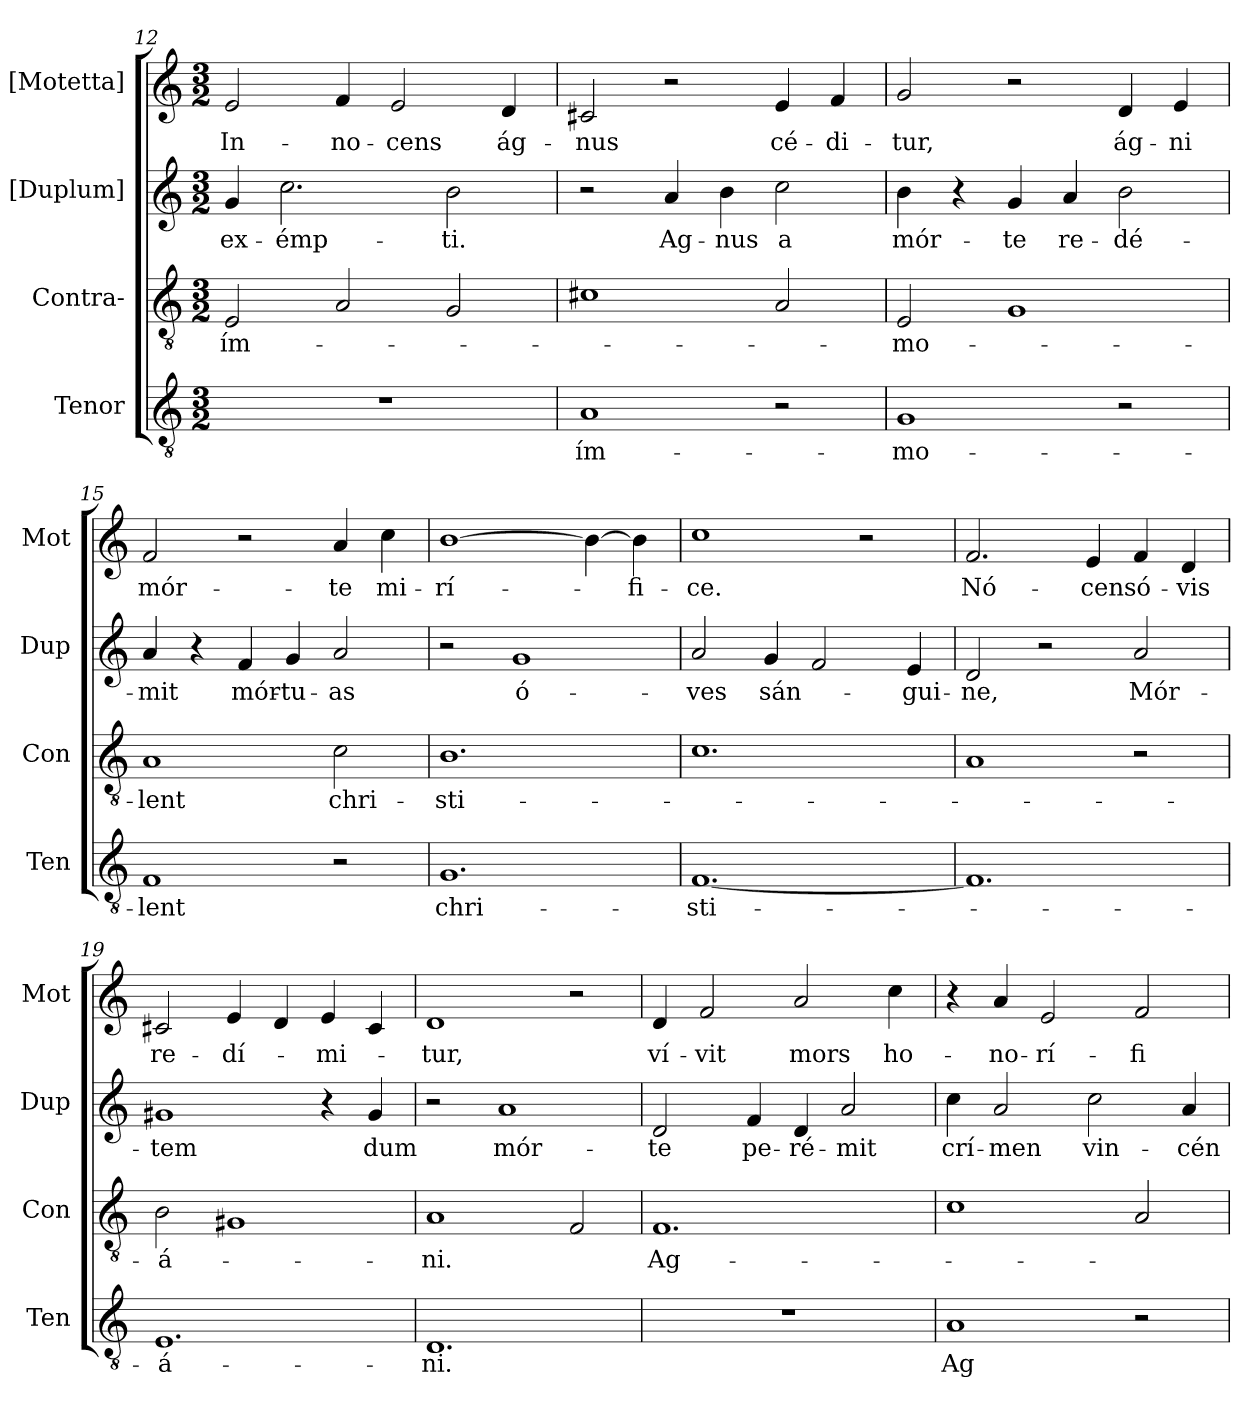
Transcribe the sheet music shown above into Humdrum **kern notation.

**kern	**text	**kern	**text	**kern	**text	**kern	**text
*part4	*part4	*part3	*part3	*part2	*part2	*part1	*part1
*staff4	*staff4	*staff3	*staff3	*staff2	*staff2	*staff1	*staff1
*I"Tenor	*	*I"Contra-	*	*I"[Duplum]	*	*I"[Motetta]	*
*I'Ten	*	*I'Con	*	*I'Dup	*	*I'Mot	*
*clefGv2	*	*clefGv2	*	*clefG2	*	*clefG2	*
*M3/2	*	*M3/2	*	*M3/2	*	*M3/2	*
=12	=12	=12	=12	=12	=12	=12	=12
!	!	!	!LO:LY:b	!	!LO:LY:b	!	!LO:LY:b
1.r	.	2E/	ím-	4g/	ex-	2e/	In-
!	!	!	!	!	!LO:LY:b	!	!
.	.	.	.	2.cc\	-émp-	.	.
!	!	!	!	!	!	!	!LO:LY:b
.	.	2A/	.	.	.	4f/	-no-
!	!	!	!	!	!	!	!LO:LY:b
.	.	.	.	.	.	2e/	-cens
!	!	!	!	!	!LO:LY:b	!	!
.	.	2G/	.	2b\	-ti.	.	.
!	!	!	!	!	!	!	!LO:LY:b
.	.	.	.	.	.	4d/	ág-
=13	=13	=13	=13	=13	=13	=13	=13
!	!LO:LY:b	!	!	!	!	!	!LO:LY:b
1A	ím-	1c#X	.	2r	.	2c#X/	-nus
!	!	!	!	!	!LO:LY:b	!	!
.	.	.	.	4a/	Ag-	2r	.
!	!	!	!	!	!LO:LY:b	!	!
.	.	.	.	4b\	-nus	.	.
!	!	!	!	!	!LO:LY:b	!	!LO:LY:b
2r	.	2A/	.	2cc\	a	4e/	cé-
!	!	!	!	!	!	!	!LO:LY:b
.	.	.	.	.	.	4f/	-di-
=14	=14	=14	=14	=14	=14	=14	=14
!	!LO:LY:b	!	!LO:LY:b	!	!LO:LY:b	!	!LO:LY:b
1G	-mo-	2E/	-mo-	4b\	mór-	2g/	-tur,
.	.	.	.	4r	.	.	.
!	!	!	!	!	!LO:LY:b	!	!
.	.	1G	.	4g/	-te	2r	.
!	!	!	!	!	!LO:LY:b	!	!
.	.	.	.	4a/	re-	.	.
!	!	!	!	!	!LO:LY:b	!	!LO:LY:b
2r	.	.	.	2b\	-dé-	4d/	ág-
!	!	!	!	!	!	!	!LO:LY:b
.	.	.	.	.	.	4e/	-ni
=15	=15	=15	=15	=15	=15	=15	=15
!	!LO:LY:b	!	!LO:LY:b	!	!LO:LY:b	!	!LO:LY:b
1F	-lent	1A	-lent	4a/	-mit	2f/	mór-
.	.	.	.	4r	.	.	.
!	!	!	!	!	!LO:LY:b	!	!
.	.	.	.	4f/	mór-	2r	.
!	!	!	!	!	!LO:LY:b	!	!
.	.	.	.	4g/	-tu-	.	.
!	!	!	!LO:LY:b	!	!LO:LY:b	!	!LO:LY:b
2r	.	2c\	chri-	2a/	-as	4a/	-te
!	!	!	!	!	!	!	!LO:LY:b
.	.	.	.	.	.	4cc\	mi-
!!LO:PB:g=z
=16	=16	=16	=16	=16	=16	=16	=16
!	!LO:LY:b	!	!LO:LY:b	!	!	!	!LO:LY:b
1.G	chri-	1.B	-sti-	2r	.	[1b	-rí-
!	!	!	!	!	!LO:LY:b	!	!
.	.	.	.	1g	ó-	.	.
.	.	.	.	.	.	4b\_	.
!	!	!	!	!	!	!	!LO:LY:b
.	.	.	.	.	.	4b\]	-fi-
=17	=17	=17	=17	=17	=17	=17	=17
!	!LO:LY:b	!	!	!	!LO:LY:b	!	!LO:LY:b
[1.F	-sti-	1.c	.	2a/	-ves	1cc	-ce.
!	!	!	!	!	!LO:LY:b	!	!
.	.	.	.	4g/	sán-	.	.
.	.	.	.	2f/	.	.	.
.	.	.	.	.	.	2r	.
!	!	!	!	!	!LO:LY:b	!	!
.	.	.	.	4e/	-gui-	.	.
=18	=18	=18	=18	=18	=18	=18	=18
!	!	!	!	!	!LO:LY:b	!	!LO:LY:b
1.F]	.	1A	.	2d/	-ne,	2.f/	Nó-
.	.	.	.	2r	.	.	.
!	!	!	!	!	!	!	!LO:LY:b
.	.	.	.	.	.	4e/	-cens
!	!	!	!	!	!LO:LY:b	!	!LO:LY:b
.	.	2r	.	2a/	Mór-	4f/	ó-
!	!	!	!	!	!	!	!LO:LY:b
.	.	.	.	.	.	4d/	-vis
=19	=19	=19	=19	=19	=19	=19	=19
!	!LO:LY:b	!	!LO:LY:b	!	!LO:LY:b	!	!LO:LY:b
1.E	-á-	2B\	-á-	1g#X	-tem	2c#X/	re-
!	!	!	!	!	!	!	!LO:LY:b
.	.	1G#X	.	.	.	4e/	-dí-
.	.	.	.	.	.	4d/	.
!	!	!	!	!	!	!	!LO:LY:b
.	.	.	.	4r	.	4e/	-mi-
!	!	!	!	!	!LO:LY:b	!	!
.	.	.	.	4g#/	dum	4c#/	.
=20	=20	=20	=20	=20	=20	=20	=20
!	!LO:LY:b	!	!LO:LY:b	!	!	!	!LO:LY:b
1.D	-ni.	1A	-ni.	2r	.	1d	-tur,
!	!	!	!	!	!LO:LY:b	!	!
.	.	.	.	1a	mór-	.	.
.	.	2F/	.	.	.	2r	.
!!LO:LB:g=z
=21	=21	=21	=21	=21	=21	=21	=21
!	!	!	!LO:LY:b	!	!LO:LY:b	!	!LO:LY:b
1.r	.	1.F	Ag-	2d/	-te	4d/	ví-
!	!	!	!	!	!	!	!LO:LY:b
.	.	.	.	.	.	2f/	-vit
!	!	!	!	!	!LO:LY:b	!	!
.	.	.	.	4f/	pe-	.	.
!	!	!	!	!	!LO:LY:b	!	!LO:LY:b
.	.	.	.	4d/	-ré-	2a/	mors
!	!	!	!	!	!LO:LY:b	!	!
.	.	.	.	2a/	-mit	.	.
!	!	!	!	!	!	!	!LO:LY:b
.	.	.	.	.	.	4cc\	ho-
=22	=22	=22	=22	=22	=22	=22	=22
!	!LO:LY:b	!	!	!	!LO:LY:b	!	!
1A	Ag-	1c	.	4cc\	crí-	4r	.
!	!	!	!	!	!LO:LY:b	!	!LO:LY:b
.	.	.	.	2a/	-men	4a/	-no-
!	!	!	!	!	!	!	!LO:LY:b
.	.	.	.	.	.	2e/	-rí-
!	!	!	!	!	!LO:LY:b	!	!
.	.	.	.	2cc\	vin-	.	.
!	!	!	!	!	!	!	!LO:LY:b
2r	.	2A/	.	.	.	2f/	-fi-
!	!	!	!	!	!LO:LY:b	!	!
.	.	.	.	4a/	-cén-	.	.
=	=	=	=	=	=	=	=
*-	*-	*-	*-	*-	*-	*-	*-
